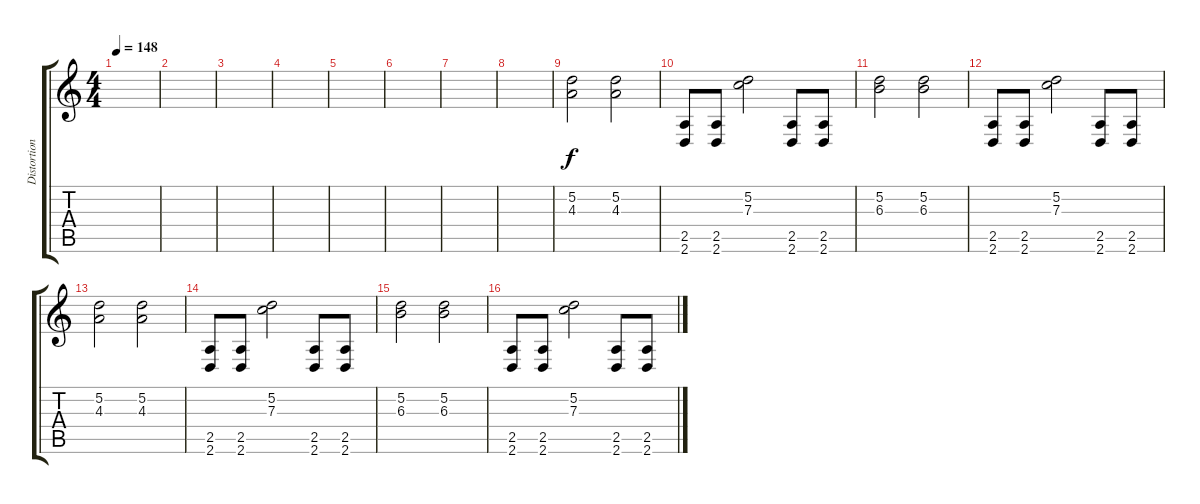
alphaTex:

\track ("Distortion Guitar" "Distortion") {instrument distortionguitar}
\staff {score tabs}
\tuning (D4 A3 F3 C3 G2 C2) {hide}
\ts (4 4)
\tempo 148
\clef g2
\ks c
|
|
|
|
|
|
|
|
(5.2 4.3).2{volume 10} (5.2 4.3).2 |
(2.5 2.6).8 (2.5 2.6).8 (5.2 7.3).2 (2.5 2.6).8 (2.5 2.6).8 |
(5.2 6.3).2 (5.2 6.3).2 |
(2.5 2.6).8 (2.5 2.6).8 (5.2 7.3).2 (2.5 2.6).8 (2.5 2.6).8 |
(5.2 4.3).2 (5.2 4.3).2 |
(2.5 2.6).8 (2.5 2.6).8 (5.2 7.3).2 (2.5 2.6).8 (2.5 2.6).8 |
(5.2 6.3).2 (5.2 6.3).2 |
(2.5 2.6).8 (2.5 2.6).8 (5.2 7.3).2 (2.5 2.6).8 (2.5 2.6).8
